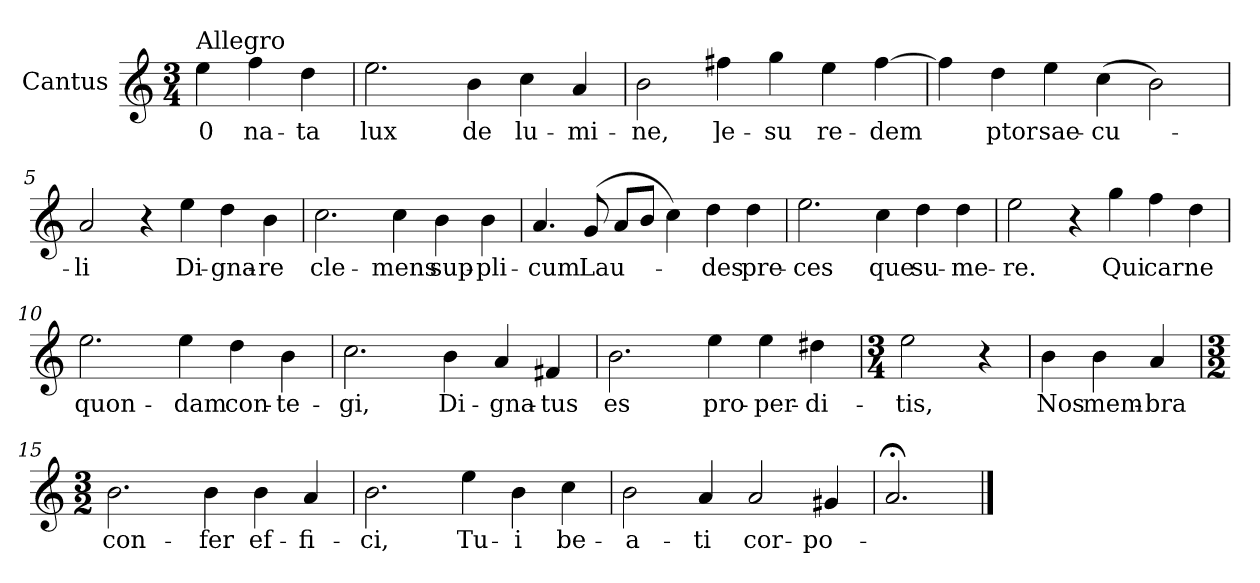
**kern	**text
*part1	*part1
*staff1	*staff1
*I"Cantus	*
*k[]	*
*C:	*
*M3/4	*
=1	=1
!LO:TX:a:t=Allegro	!
4ee\	0
4ff\	na-
4dd\	-ta
=2	=2
2.ee\	lux
4b\	de
4cc\	lu-
4a/	-mi-
=3	=3
2b\	-ne,
4ff#X\	]e-
4gg\	-su
4ee\	re-
[4ff#\	-dem
=4	=4
4ff#\]	.
4dd\	-ptor
4ee\	sae-
(4cc\	-cu-
2b\)	.
=5	=5
2a/	-li
4r	.
4ee\	Di-
4dd\	-gna-
4b\	-re
=6	=6
2.cc\	cle-
4cc\	-mens
4b\	sup-
4b\	-pli-
!!LO:LB:g=z
=7	=7
4.a/	cum
(8g/	Lau-
8a/L	.
8b/J	.
4cc\)	.
4dd\	-des
4dd\	pre-
=8	=8
2.ee\	-ces
4cc\	que
4dd\	su-
4dd\	-me-
=9	=9
2ee\	-re.
4r	.
4gg\	Qui
4ff\	car
4dd\	ne
=10	=10
2.ee\	quon-
4ee\	-dam
4dd\	con-
4b\	-te-
=11	=11
2.cc\	-gi,
4b\	Di-
4a/	-gna-
4f#X/	-tus
=12	=12
2.b\	es
4ee\	pro-
4ee\	-per-
4dd#X\	-di-
!!LO:LB:g=z
=13	=13
*M3/4	*
2ee\	-tis,
4r	.
=14	=14
4b\	Nos
4b\	mem-
4a/	-bra
=15	=15
*M3/2	*
2.b\	con-
4b\	-fer
4b\	ef-
4a/	-fi-
=16	=16
2.b\	-ci,
4ee\	Tu-
4b\	-i
4cc\	be-
=17	=17
2b\	-a-
4a/	-ti
2a/	cor-
4g#X/	-po-
=18	=18
2.a;</	.
==	==
*-	*-
